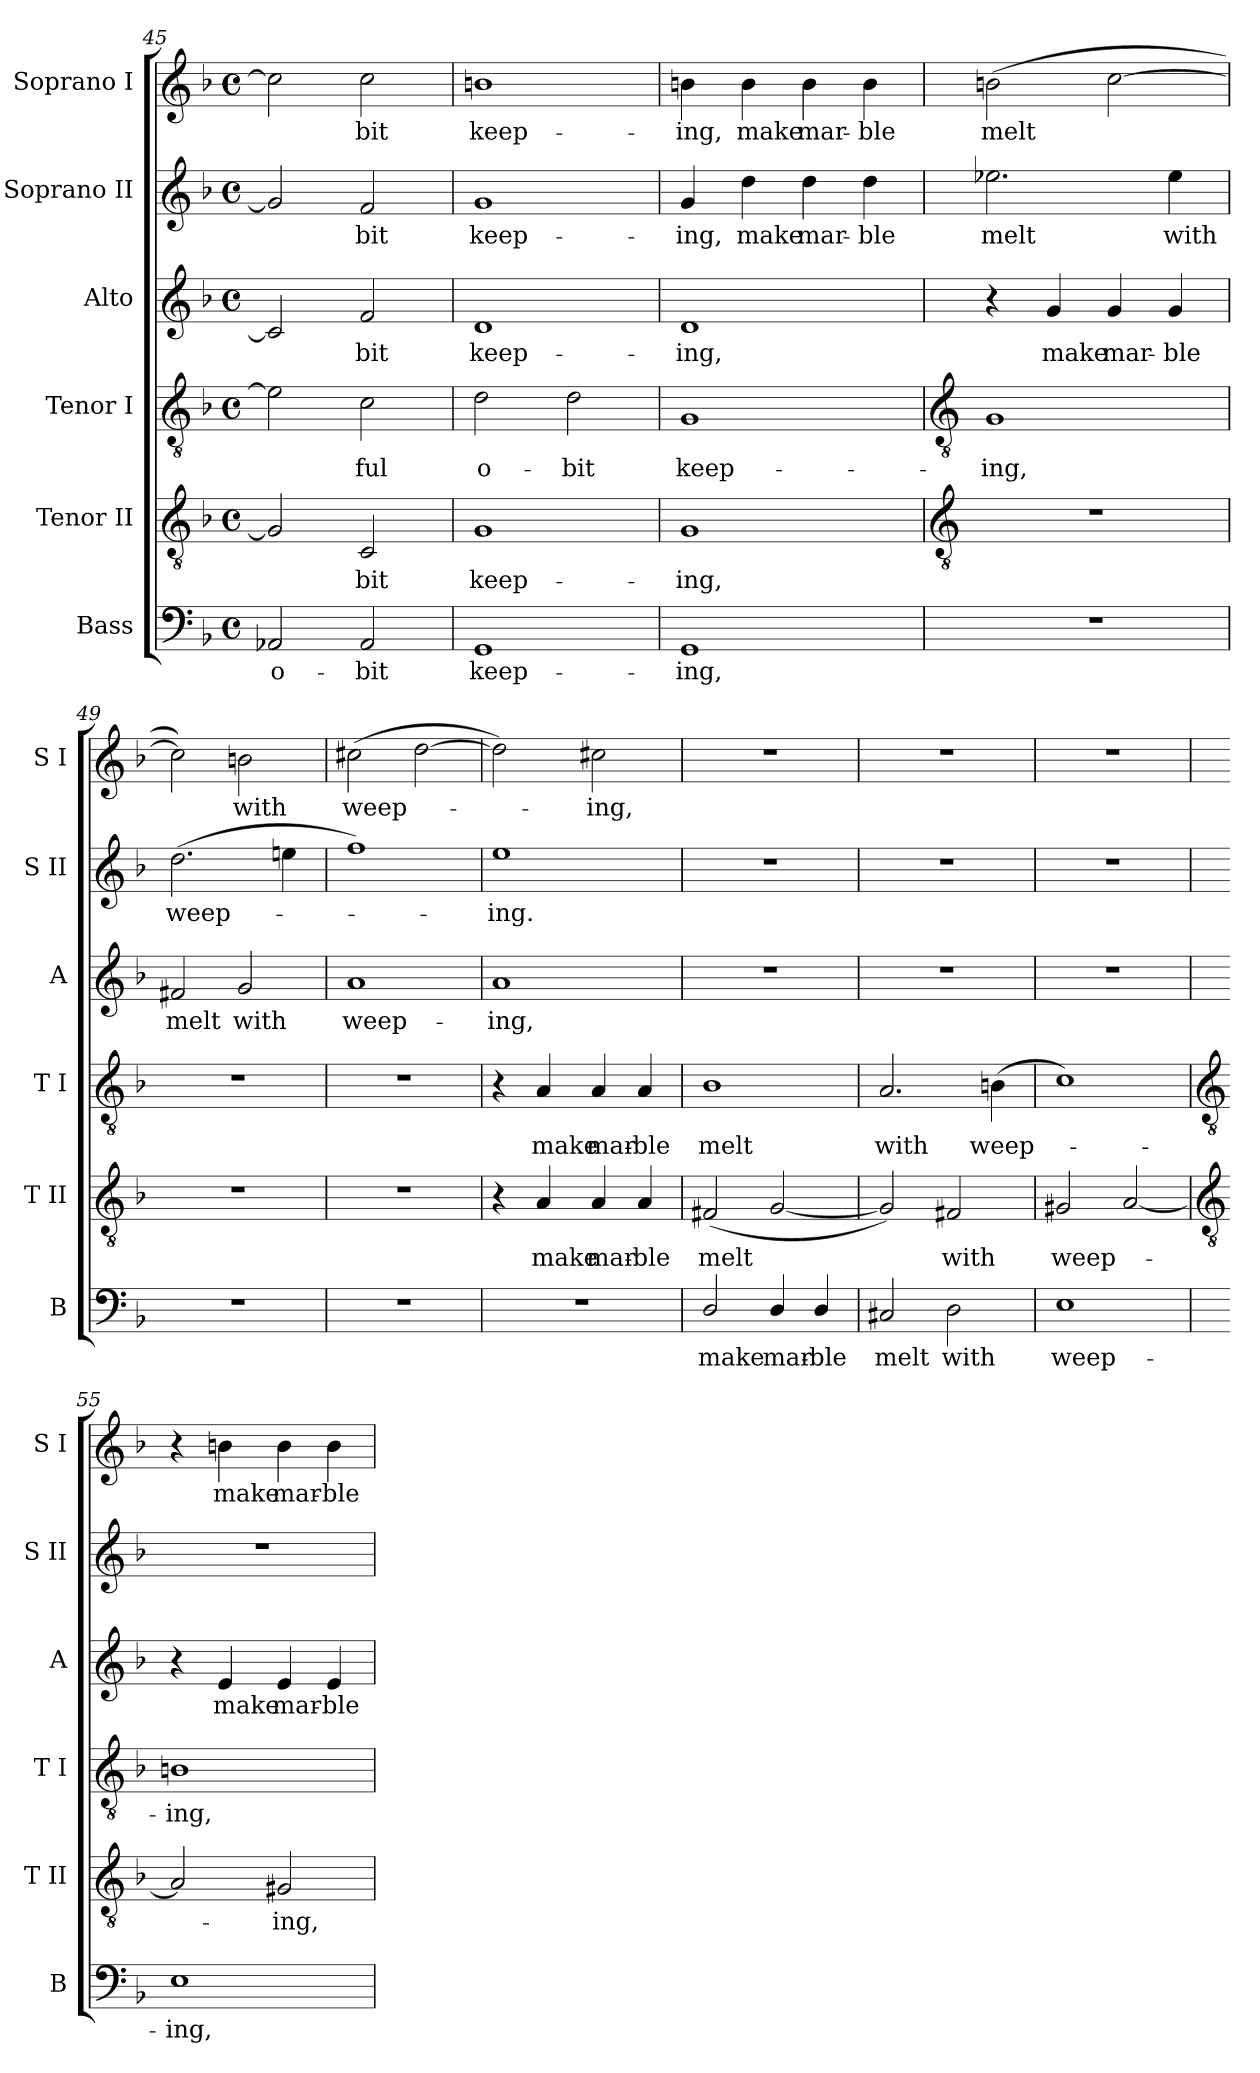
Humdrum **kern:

**kern	**text	**kern	**text	**kern	**text	**kern	**text	**kern	**text	**kern	**text
*part6	*part6	*part5	*part5	*part4	*part4	*part3	*part3	*part2	*part2	*part1	*part1
*staff6	*staff6	*staff5	*staff5	*staff4	*staff4	*staff3	*staff3	*staff2	*staff2	*staff1	*staff1
*I"Bass	*	*I"Tenor II	*	*I"Tenor I	*	*I"Alto	*	*I"Soprano II	*	*I"Soprano I	*
*I'B	*	*I'T II	*	*I'T I	*	*I'A	*	*I'S II	*	*I'S I	*
*clefF4	*	*clefGv2	*	*clefGv2	*	*clefG2	*	*clefG2	*	*clefG2	*
*k[b-]	*	*k[b-]	*	*k[b-]	*	*k[b-]	*	*k[b-]	*	*k[b-]	*
*F:	*	*F:	*	*F:	*	*F:	*	*F:	*	*F:	*
*M4/4	*	*M4/4	*	*M4/4	*	*M4/4	*	*M4/4	*	*M4/4	*
*met(c)	*	*met(c)	*	*met(c)	*	*met(c)	*	*met(c)	*	*met(c)	*
=45	=45	=45	=45	=45	=45	=45	=45	=45	=45	=45	=45
!	!LO:LY:b	!	!	!	!	!	!	!	!	!	!
2AA-X	o-	2G]	.	2e-]	.	2c]	.	2g]	.	2cc]	.
!	!LO:LY:b	!	!LO:LY:b	!	!LO:LY:b	!	!LO:LY:b	!	!LO:LY:b	!	!LO:LY:b
2AA-	-bit	2C	bit	2c	ful	2f	bit	2f	bit	2cc	bit
=46	=46	=46	=46	=46	=46	=46	=46	=46	=46	=46	=46
!	!LO:LY:b	!	!LO:LY:b	!	!LO:LY:b	!	!LO:LY:b	!	!LO:LY:b	!	!LO:LY:b
1GG	keep-	1G	keep-	2d	o-	1d	keep-	1g	keep-	1bn	keep-
!	!	!	!	!	!LO:LY:b	!	!	!	!	!	!
.	.	.	.	2d	-bit	.	.	.	.	.	.
=47	=47	=47	=47	=47	=47	=47	=47	=47	=47	=47	=47
!	!LO:LY:b	!	!LO:LY:b	!	!LO:LY:b	!	!LO:LY:b	!	!LO:LY:b	!	!LO:LY:b
1GG	-ing,	1G	-ing,	1G	keep-	1d	-ing,	4g	-ing,	4bn	-ing,
!	!	!	!	!	!	!	!	!	!LO:LY:b	!	!LO:LY:b
.	.	.	.	.	.	.	.	4dd	make	4b	make
!	!	!	!	!	!	!	!	!	!LO:LY:b	!	!LO:LY:b
.	.	.	.	.	.	.	.	4dd	mar-	4b	mar-
!	!	!	!	!	!	!	!	!	!LO:LY:b	!	!LO:LY:b
.	.	.	.	.	.	.	.	4dd	-ble	4b	-ble
!!LO:LB:g=z
=48	=48	=48	=48	=48	=48	=48	=48	=48	=48	=48	=48
*	*	*clefGv2	*	*clefGv2	*	*	*	*	*	*	*
!	!	!	!	!	!LO:LY:b	!	!	!	!LO:LY:b	!	!LO:LY:b
1r	.	1r	.	1G	-ing,	4r	.	2.ee-X	melt	(>2bn	melt
!	!	!	!	!	!	!	!LO:LY:b	!	!	!	!
.	.	.	.	.	.	4g	make	.	.	.	.
!	!	!	!	!	!	!	!LO:LY:b	!	!	!	!
.	.	.	.	.	.	4g	mar-	.	.	[2cc	.
!	!	!	!	!	!	!	!LO:LY:b	!	!LO:LY:b	!	!
.	.	.	.	.	.	4g	-ble	4ee-	with	.	.
=49	=49	=49	=49	=49	=49	=49	=49	=49	=49	=49	=49
!	!	!	!	!	!	!	!LO:LY:b	!	!LO:LY:b	!	!
1r	.	1r	.	1r	.	2f#X	melt	(>2.dd	weep-	2cc])	.
!	!	!	!	!	!	!	!LO:LY:b	!	!	!	!LO:LY:b
.	.	.	.	.	.	2g	with	.	.	2bn	with
.	.	.	.	.	.	.	.	4een	.	.	.
=50	=50	=50	=50	=50	=50	=50	=50	=50	=50	=50	=50
!	!	!	!	!	!	!	!LO:LY:b	!	!	!	!LO:LY:b
1r	.	1r	.	1r	.	1a	weep-	1ff)	.	(>2cc#X	weep-
.	.	.	.	.	.	.	.	.	.	[2dd	.
=51	=51	=51	=51	=51	=51	=51	=51	=51	=51	=51	=51
!	!	!	!	!	!	!	!LO:LY:b	!	!LO:LY:b	!	!
1r	.	4r	.	4r	.	1a	-ing,	1ee	ing.	2dd])	.
!	!	!	!LO:LY:b	!	!LO:LY:b	!	!	!	!	!	!
.	.	4A	make	4A	make	.	.	.	.	.	.
!	!	!	!LO:LY:b	!	!LO:LY:b	!	!	!	!	!	!LO:LY:b
.	.	4A	mar-	4A	mar-	.	.	.	.	2cc#X	ing,
!	!	!	!LO:LY:b	!	!LO:LY:b	!	!	!	!	!	!
.	.	4A	-ble	4A	-ble	.	.	.	.	.	.
=52	=52	=52	=52	=52	=52	=52	=52	=52	=52	=52	=52
!	!LO:LY:b	!	!LO:LY:b	!	!LO:LY:b	!	!	!	!	!	!
2D/	make	(<2F#X	melt	1B-	melt	1r	.	1r	.	1r	.
!	!LO:LY:b	!	!	!	!	!	!	!	!	!	!
4D/	mar-	[2G	.	.	.	.	.	.	.	.	.
!	!LO:LY:b	!	!	!	!	!	!	!	!	!	!
4D/	-ble	.	.	.	.	.	.	.	.	.	.
=53	=53	=53	=53	=53	=53	=53	=53	=53	=53	=53	=53
!	!LO:LY:b	!	!	!	!LO:LY:b	!	!	!	!	!	!
2C#X	melt	2G])	.	2.A	with	1r	.	1r	.	1r	.
!	!LO:LY:b	!	!LO:LY:b	!	!	!	!	!	!	!	!
2D	with	2F#X	with	.	.	.	.	.	.	.	.
!	!	!	!	!	!LO:LY:b	!	!	!	!	!	!
.	.	.	.	(>4Bn	weep-	.	.	.	.	.	.
=54	=54	=54	=54	=54	=54	=54	=54	=54	=54	=54	=54
!	!LO:LY:b	!	!LO:LY:b	!	!	!	!	!	!	!	!
1E	weep-	2G#X	weep-	1c)	.	1r	.	1r	.	1r	.
.	.	[2A	.	.	.	.	.	.	.	.	.
!!LO:LB:g=z
=55	=55	=55	=55	=55	=55	=55	=55	=55	=55	=55	=55
*	*	*clefGv2	*	*clefGv2	*	*	*	*	*	*	*
!	!LO:LY:b	!	!	!	!LO:LY:b	!	!	!	!	!	!
1E	-ing,	2A]	.	1Bn	ing,	4r	.	1r	.	4r	.
!	!	!	!	!	!	!	!LO:LY:b	!	!	!	!LO:LY:b
.	.	.	.	.	.	4e	make	.	.	4bn	make
!	!	!	!LO:LY:b	!	!	!	!LO:LY:b	!	!	!	!LO:LY:b
.	.	2G#X	ing,	.	.	4e	mar-	.	.	4b	mar-
!	!	!	!	!	!	!	!LO:LY:b	!	!	!	!LO:LY:b
.	.	.	.	.	.	4e	-ble	.	.	4b	-ble
=	=	=	=	=	=	=	=	=	=	=	=
*-	*-	*-	*-	*-	*-	*-	*-	*-	*-	*-	*-
